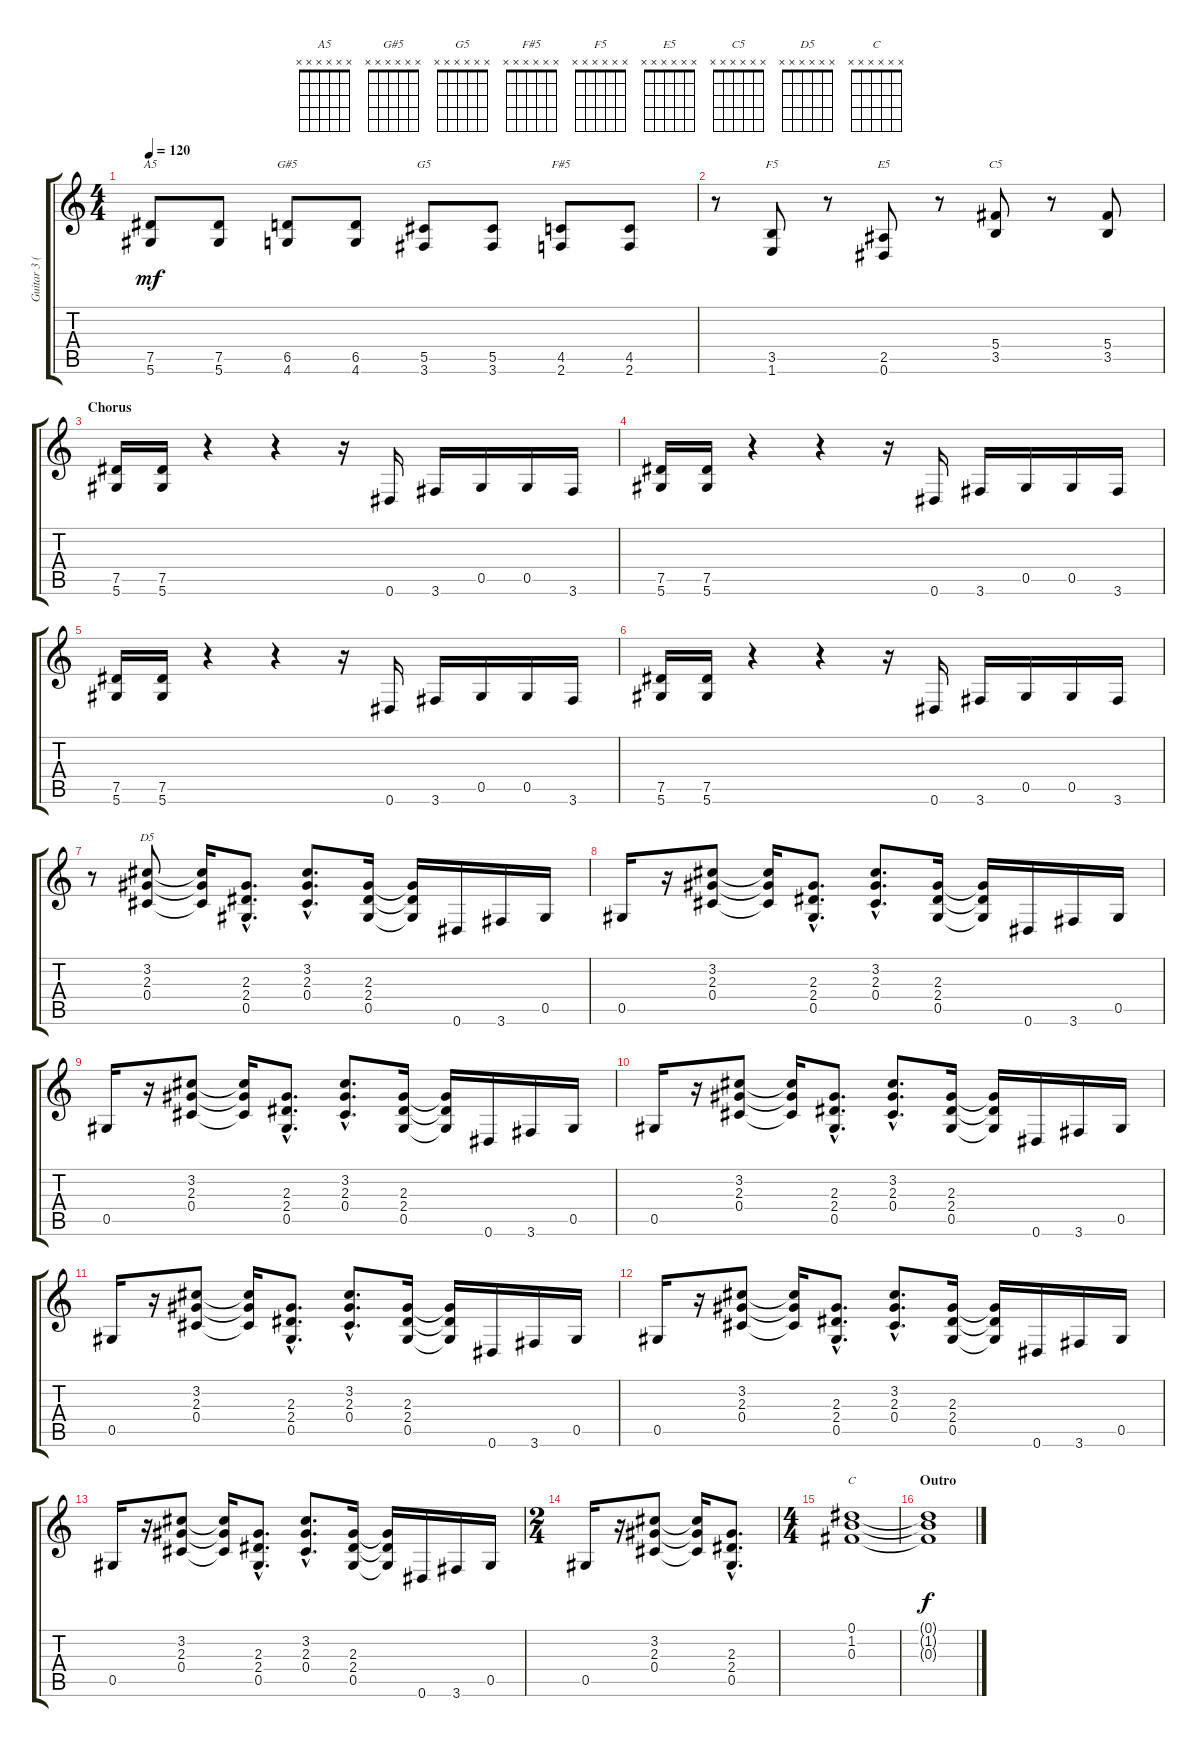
\track ("Guitar 3 (Izzy)" "Guitar 3 (") {instrument overdrivenguitar}
\staff {score tabs}
\tuning (Eb4 Bb3 Gb3 Db3 Ab2 Eb2) {hide}
\chord ("A5" x x x x x x) {firstfret 0}
\chord ("G#5" x x x x x x) {firstfret 0}
\chord ("G5" x x x x x x) {firstfret 0}
\chord ("F#5" x x x x x x) {firstfret 0}
\chord ("F5" x x x x x x) {firstfret 0}
\chord ("E5" x x x x x x) {firstfret 0}
\chord ("C5" x x x x x x) {firstfret 0}
\chord ("D5" x x x x x x) {firstfret 0}
\chord ("C" x x x x x x) {firstfret 0}
\ts (4 4)
\tempo 120
\clef g2
\ks c
(7.5 5.6).8{ch "A5" dy mf} (7.5 5.6).8 (6.5 4.6).8{ch "G#5"} (6.5 4.6).8 (5.5 3.6).8{ch "G5"} (5.5 3.6).8 (4.5 2.6).8{ch "F#5"} (4.5 2.6).8 |
r.8 (3.5 1.6).8{ch "F5"} r.8 (2.5 0.6).8{ch "E5"} r.8 (5.4 3.5).8{ch "C5"} r.8 (5.4 3.5).8 |
\section ("" "Chorus")
(7.5 5.6).16 (7.5 5.6).16 r.4 r.4 r.16 0.6.16 3.6.16 0.5.16 0.5.16 3.6.16 |
(7.5 5.6).16 (7.5 5.6).16 r.4 r.4 r.16 0.6.16 3.6.16 0.5.16 0.5.16 3.6.16 |
(7.5 5.6).16 (7.5 5.6).16 r.4 r.4 r.16 0.6.16 3.6.16 0.5.16 0.5.16 3.6.16 |
(7.5 5.6).16 (7.5 5.6).16 r.4 r.4 r.16 0.6.16 3.6.16 0.5.16 0.5.16 3.6.16 |
r.8 (3.2 2.3 0.4).8{ch "D5"} (3.2{t} 2.3{t} 0.4{t}).16 (2.3{hac} 2.4{hac} 0.5{hac}).8{d} (3.2{hac} 2.3{hac} 0.4{hac}).8{d} (2.3 2.4 0.5).16 (2.3{t} 2.4{t} 0.5{t}).16 0.6.16 3.6.16 0.5.16 |
0.5.16 r.16 (3.2 2.3 0.4).8 (3.2{t} 2.3{t} 0.4{t}).16 (2.3{hac} 2.4{hac} 0.5{hac}).8{d} (3.2{hac} 2.3{hac} 0.4{hac}).8{d} (2.3 2.4 0.5).16 (2.3{t} 2.4{t} 0.5{t}).16 0.6.16 3.6.16 0.5.16 |
0.5.16 r.16 (3.2 2.3 0.4).8 (3.2{t} 2.3{t} 0.4{t}).16 (2.3{hac} 2.4{hac} 0.5{hac}).8{d} (3.2{hac} 2.3{hac} 0.4{hac}).8{d} (2.3 2.4 0.5).16 (2.3{t} 2.4{t} 0.5{t}).16 0.6.16 3.6.16 0.5.16 |
0.5.16 r.16 (3.2 2.3 0.4).8 (3.2{t} 2.3{t} 0.4{t}).16 (2.3{hac} 2.4{hac} 0.5{hac}).8{d} (3.2{hac} 2.3{hac} 0.4{hac}).8{d} (2.3 2.4 0.5).16 (2.3{t} 2.4{t} 0.5{t}).16 0.6.16 3.6.16 0.5.16 |
0.5.16 r.16 (3.2 2.3 0.4).8 (3.2{t} 2.3{t} 0.4{t}).16 (2.3{hac} 2.4{hac} 0.5{hac}).8{d} (3.2{hac} 2.3{hac} 0.4{hac}).8{d} (2.3 2.4 0.5).16 (2.3{t} 2.4{t} 0.5{t}).16 0.6.16 3.6.16 0.5.16 |
0.5.16 r.16 (3.2 2.3 0.4).8 (3.2{t} 2.3{t} 0.4{t}).16 (2.3{hac} 2.4{hac} 0.5{hac}).8{d} (3.2{hac} 2.3{hac} 0.4{hac}).8{d} (2.3 2.4 0.5).16 (2.3{t} 2.4{t} 0.5{t}).16 0.6.16 3.6.16 0.5.16 |
0.5.16 r.16 (3.2 2.3 0.4).8 (3.2{t} 2.3{t} 0.4{t}).16 (2.3{hac} 2.4{hac} 0.5{hac}).8{d} (3.2{hac} 2.3{hac} 0.4{hac}).8{d} (2.3 2.4 0.5).16 (2.3{t} 2.4{t} 0.5{t}).16 0.6.16 3.6.16 0.5.16 |
\ts (2 4)
0.5.16 r.16 (3.2 2.3 0.4).8 (3.2{t} 2.3{t} 0.4{t}).16 (2.3{hac} 2.4{hac} 0.5{hac}).8{d} |
\ts (4 4)
(0.1 1.2 0.3).1{ch "C"} |
\section ("" "Outro")
(0.1{t} 1.2{t} 0.3{t}).1{dy f}
